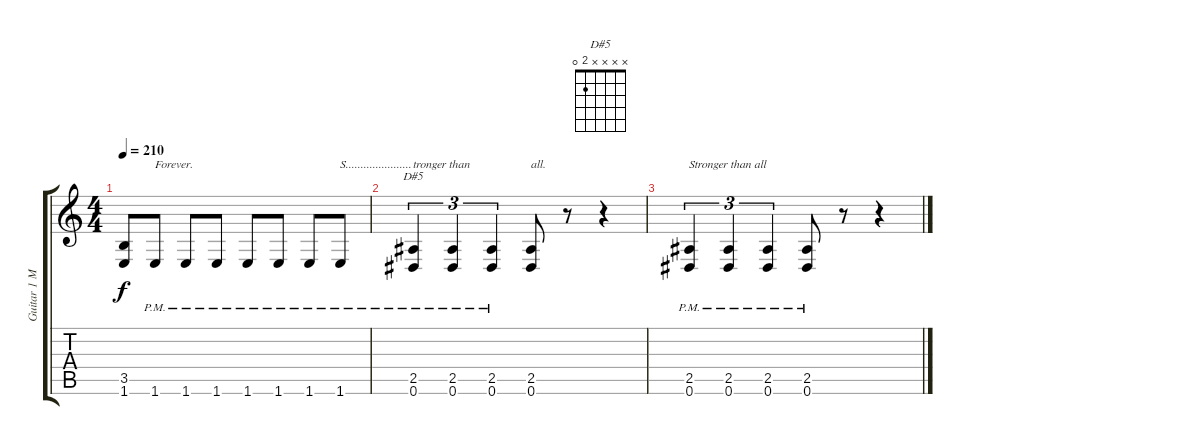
\track ("Guitar 1 Main" "Guitar 1 M") {instrument distortionguitar}
\staff {score tabs}
\tuning (Eb4 Bb3 Gb3 Db3 Ab2 Eb2) {hide}
\chord ("D#5" x x x x 2 0)
\ts (4 4)
\tempo 210
\clef g2
\ks c
(3.5{t} 1.6{t}).8{dy f} 1.6{pm}.8{txt "Forever."} 1.6{pm}.8 1.6{pm}.8 1.6{pm}.8 1.6{pm}.8 1.6{pm}.8 1.6{pm}.8{txt "S......................"} |
(2.5{pm} 0.6{pm}).4{tu (3 2) ch "D#5" txt "tronger than"} (2.5{pm} 0.6{pm}).4{tu (3 2)} (2.5{pm} 0.6{pm}).4{tu (3 2)} (2.5 0.6).8{txt "all."} r.8 r.4 |
(2.5{pm} 0.6{pm}).4{tu (3 2) txt "Stronger than all"} (2.5{pm} 0.6{pm}).4{tu (3 2)} (2.5{pm} 0.6{pm}).4{tu (3 2)} (2.5{pm} 0.6{pm}).8 r.8 r.4
